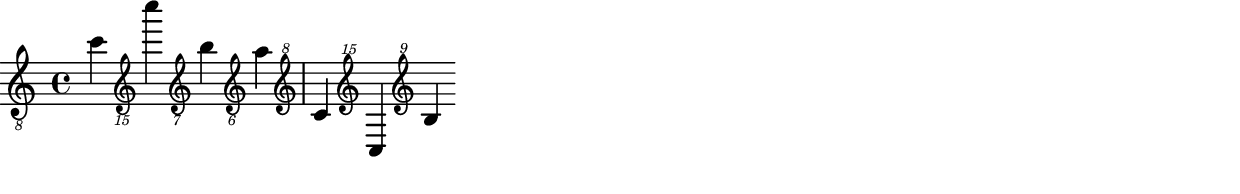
%% Generated by lilypond-book.py
%% Options: [exampleindent=10.16\mm,indent=0\mm,line-width=160\mm]
\include "lilypond-book-preamble.ly"


% ****************************************************************
% Start cut-&-pastable-section
% ****************************************************************



\paper {
  indent = 0\mm
  line-width = 160\mm
  % offset the left padding, also add 1mm as lilypond creates cropped
  % images with a little space on the right
  line-width = #(- line-width (* mm  3.000000) (* mm 1))
}

\layout {
  
}





% ****************************************************************
% ly snippet:
% ****************************************************************
\sourcefilename "/home/gub/NewGub/gub/target/linux-x86/src/lilypond-git.sv.gnu.org--lilypond.git-release-unstable/input/regression/clef-transposition.ly"
\sourcefileline 0

\version "2.19.21" \header {

    texidoc = "Clefs may be transposed up or down
by arbitrary amount, including 15 for two octaves."

}
\layout { ragged-right = ##t  }


\relative {

  \clef "G_8"
  c''4
  \clef "G_15"
  c4
  \clef "G_7"
  c4
  \clef "G_6"
  c4
  \clef "G^8"
  c4
  \clef "G^15"
  c4
  \clef "G^9"
  c4
}




% ****************************************************************
% end ly snippet
% ****************************************************************
